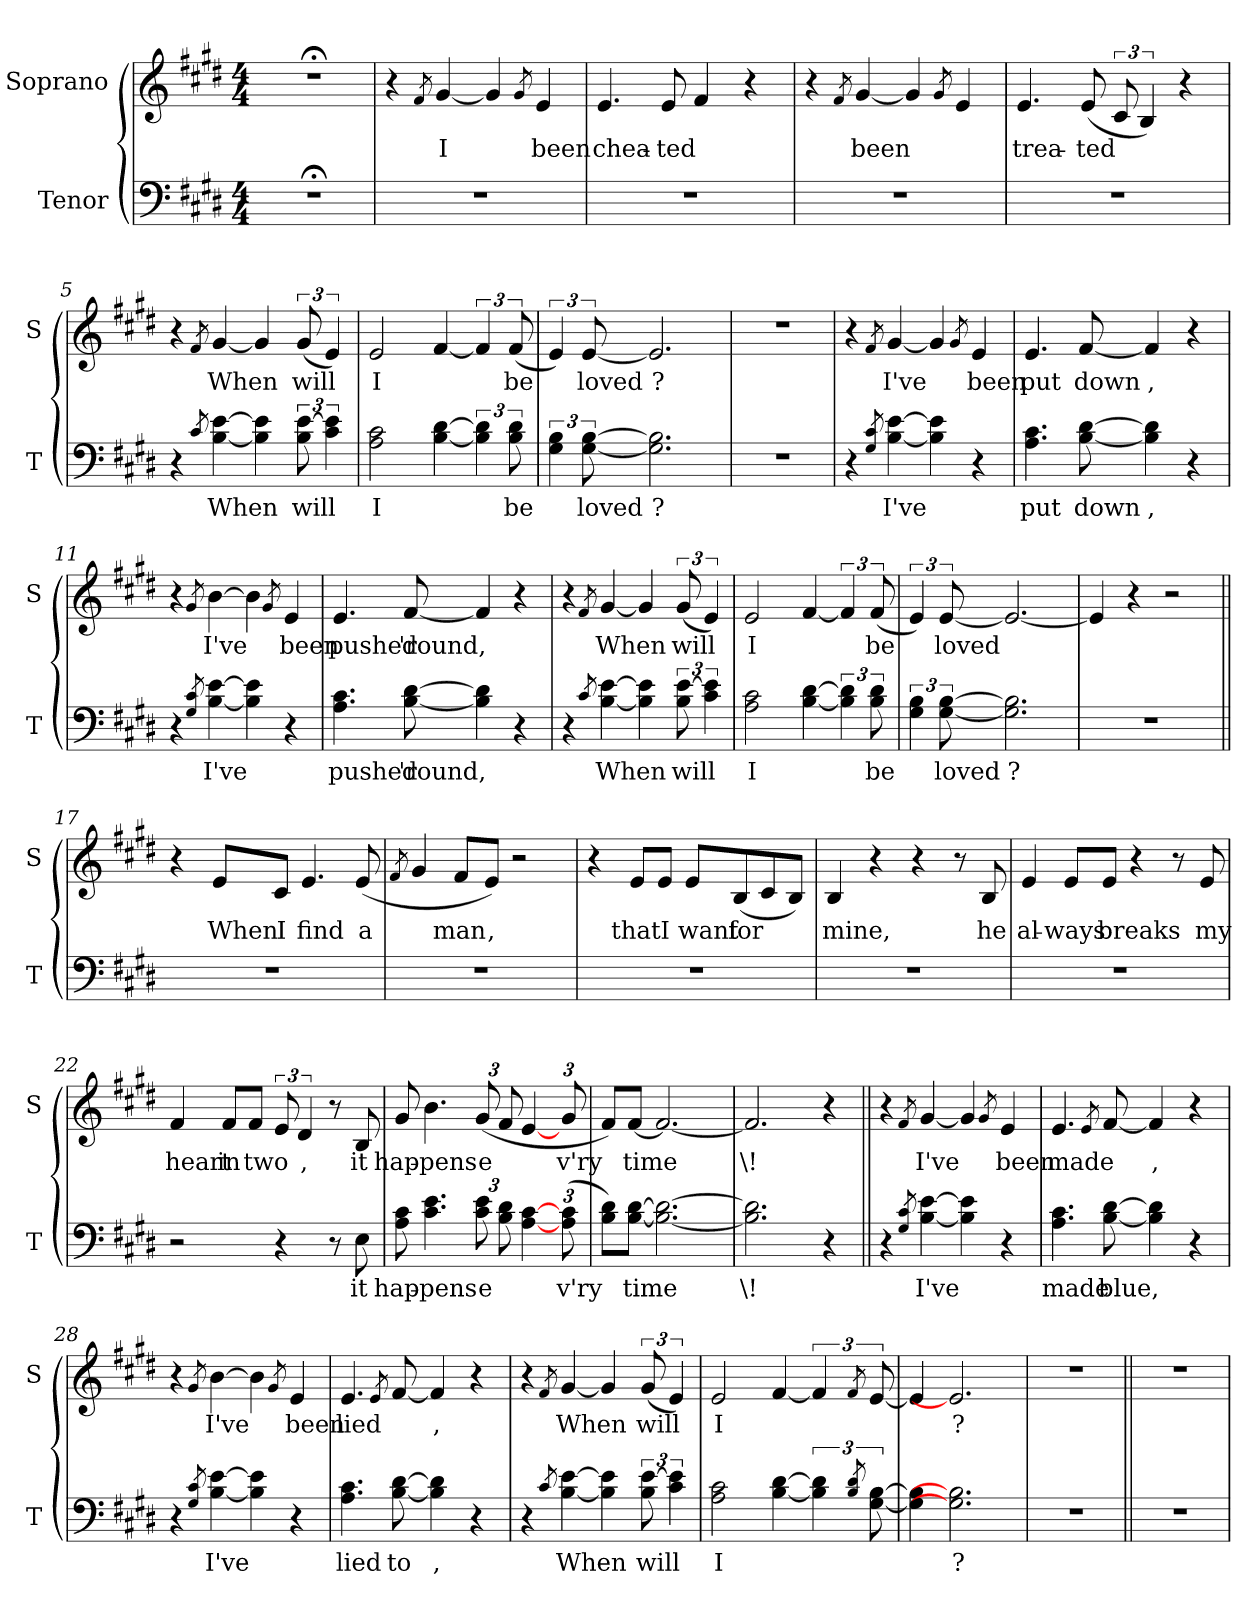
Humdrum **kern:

**kern	**text	**kern	**text
*part2	*part2	*part1	*part1
*staff2	*staff2	*staff1	*staff1
*I"Tenor	*	*I"Soprano	*
*I'T	*	*I'S	*
*clefF4	*	*clefG2	*
*k[f#c#g#d#]	*	*k[f#c#g#d#]	*
*E:	*	*E:	*
*M4/4	*	*M4/4	*
=	=	=	=
1r;<	.	1r;<	.
=1	=1	=1	=1
1r	.	4r	.
.	.	8qf#/	.
!	!	!	!LO:LY:b
.	.	[4g#/	I
.	.	4g#/]	.
.	.	8qg#/	.
!	!	!	!LO:LY:b
.	.	4e/	been
=2	=2	=2	=2
!	!	!	!LO:LY:b
1r	.	4.e/	chea-
!	!	!	!LO:LY:b
.	.	8e/	-ted
.	.	4f#/	.
.	.	4r	.
=3	=3	=3	=3
1r	.	4r	.
.	.	8qf#/	.
!	!	!	!LO:LY:b
.	.	[4g#/	been
.	.	4g#/]	.
.	.	8qg#/	.
.	.	4e/	.
=4	=4	=4	=4
!	!	!	!LO:LY:b
1r	.	4.e/	trea-
!	!	!	!LO:LY:b
.	.	(<8e/	-ted
.	.	12c#/	.
!	!	!	!LO:LY:b
.	.	6B/)	.
.	.	4r	.
!!LO:LB:g=z
=5	=5	=5	=5
4r	.	4r	.
8qc#/	.	8qf#/	.
!	!LO:LY:b	!	!LO:LY:b
[4B\ [4e\	When	[4g#/	When
4B\] 4e\]	.	4g#/]	.
!	!LO:LY:b	!	!LO:LY:b
12B\ [12e\	will	(<12g#/	will
6c#\ 6e\]	.	6e/)	.
=6	=6	=6	=6
!	!LO:LY:b	!	!LO:LY:b
2A\ 2c#\	I	2e/	I
[4B\ [4d#\	.	[4f#/	.
6B\] 6d#\]	.	6f#/]	.
!	!LO:LY:b	!	!LO:LY:b
12B\ 12d#\	be	(<12f#/	be
=7	=7	=7	=7
6G#\ 6B\	.	6e/)	.
!	!LO:LY:b	!	!LO:LY:b
[12G#\ [12B\	loved	[12e/	loved
!	!LO:LY:b	!	!LO:LY:b
2.G#\] 2.B\]	?	2.e/]	?
=8	=8	=8	=8
1r	.	1r	.
=9	=9	=9	=9
4r	.	4r	.
8qG#/ 8qc#/	.	8qf#/	.
!	!LO:LY:b	!	!LO:LY:b
[4B\ [4e\	I've	[4g#/	I've
4B\] 4e\]	.	4g#/]	.
.	.	8qg#/	.
!	!	!	!LO:LY:b
4r	.	4e/	been
=10	=10	=10	=10
!	!LO:LY:b	!	!LO:LY:b
4.A\ 4.c#\	put	4.e/	put
!	!LO:LY:b	!	!LO:LY:b
[8B\ [8d#\	down	[8f#/	down
!	!LO:LY:b	!	!LO:LY:b
4B\] 4d#\]	,	4f#/]	,
4r	.	4r	.
!!LO:LB:g=z
=11	=11	=11	=11
4r	.	4r	.
8qG#/ 8qc#/	.	8qg#/	.
!	!LO:LY:b	!	!LO:LY:b
[4B\ [4e\	I've	[4b\	I've
4B\] 4e\]	.	4b\]	.
.	.	8qg#/	.
!	!	!	!LO:LY:b
4r	.	4e/	been
=12	=12	=12	=12
!	!LO:LY:b	!	!LO:LY:b
4.A\ 4.c#\	pushed	4.e/	pushed
!	!LO:LY:b	!	!LO:LY:b
[8B\ [8d#\	'round	[8f#/	'round
!	!LO:LY:b	!	!LO:LY:b
4B\] 4d#\]	,	4f#/]	,
4r	.	4r	.
=13	=13	=13	=13
4r	.	4r	.
8qc#/	.	8qf#/	.
!	!LO:LY:b	!	!LO:LY:b
[4B\ [4e\	When	[4g#/	When
4B\] 4e\]	.	4g#/]	.
!	!LO:LY:b	!	!LO:LY:b
12B\ [12e\	will	(<12g#/	will
6c#\ 6e\]	.	6e/)	.
=14	=14	=14	=14
!	!LO:LY:b	!	!LO:LY:b
2A\ 2c#\	I	2e/	I
[4B\ [4d#\	.	[4f#/	.
6B\] 6d#\]	.	6f#/]	.
!	!LO:LY:b	!	!LO:LY:b
12B\ 12d#\	be	(<12f#/	be
=15	=15	=15	=15
6G#\ 6B\	.	6e/)	.
!	!LO:LY:b	!	!LO:LY:b
[12G#\ [12B\	loved	[12e/	loved
!	!LO:LY:b	!	!
2.G#\] 2.B\]	?	2.e/_	.
!!LO:LB:g=z
=16	=16	=16	=16
1r	.	4e/]	.
.	.	4r	.
.	.	2r	.
=17||	=17||	=17||	=17||
1r	.	4r	.
!	!	!	!LO:LY:b
.	.	8e/L	When
!	!	!	!LO:LY:b
.	.	8c#/J	I
!	!	!	!LO:LY:b
.	.	4.e/	find
!	!	!	!LO:LY:b
.	.	(<8e/	a
=18	=18	=18	=18
.	.	8qf#/	.
1r	.	4g#/	.
!	!	!	!LO:LY:b
.	.	8f#/L	man
!	!	!	!LO:LY:b
.	.	8e/J)	,
.	.	2r	.
=19	=19	=19	=19
1r	.	4r	.
!	!	!	!LO:LY:b
.	.	8e/L	that
!	!	!	!LO:LY:b
.	.	8e/J	I
!	!	!	!LO:LY:b
.	.	8e/L	want
!	!	!	!LO:LY:b
.	.	(<8B/	for
.	.	8c#/	.
.	.	8B/J)	.
=20	=20	=20	=20
!	!	!	!LO:LY:b
1r	.	4B/	mine,
.	.	4r	.
.	.	4r	.
.	.	8r	.
!	!	!	!LO:LY:b
.	.	8B/	he
!!LO:PB:g=z
=21	=21	=21	=21
!	!	!	!LO:LY:b
1r	.	4e/	al-
!	!	!	!LO:LY:b
.	.	8e/L	-ways
!	!	!	!LO:LY:b
.	.	8e/J	breaks
.	.	4r	.
.	.	8r	.
!	!	!	!LO:LY:b
.	.	8e/	my
=22	=22	=22	=22
!	!	!	!LO:LY:b
2r	.	4f#/	heart
!	!	!	!LO:LY:b
.	.	8f#/L	in
!	!	!	!LO:LY:b
.	.	8f#/J	two
4r	.	12e/	.
!	!	!	!LO:LY:b
.	.	6d#/	,
8r	.	8r	.
!	!LO:LY:b	!	!LO:LY:b
8E\	it	8B/	it
=23	=23	=23	=23
!	!LO:LY:b	!	!LO:LY:b
8A\ 8c#\	hap-	8g#/	hap-
!	!LO:LY:b	!	!LO:LY:b
4.c#\ 4.e\	-pens	4.b\	-pens
*Xbrackettup	*	*	*
!	!LO:LY:b	!	!
*	*	*Xbrackettup	*
!	!	!	!LO:LY:b
(>12c#\ 12e\L	e	(<12g#/L	e
12B\ 12d#\	.	12f#/	.
[4A\ [4c#\	.	[4e/	.
!	!LO:LY:b	!	!LO:LY:b
(>12A\ 12c#\	v'ry	12g#/	v'ry
=24	=24	=24	=24
8B\ 8d#\L)	.	8f#/L)	.
!	!LO:LY:b	!	!LO:LY:b
[8B\ [8d#\J	time	[8f#/J	time
2.B\_ 2.d#\_	.	2.f#/_	.
!!LO:LB:g=z
=25	=25	=25	=25
!	!LO:LY:b	!	!LO:LY:b
2.B\] 2.d#\]	\!	2.f#/]	\!
4r	.	4r	.
=26||	=26||	=26||	=26||
4r	.	4r	.
8qG#/ 8qc#/	.	8qf#/	.
!	!LO:LY:b	!	!LO:LY:b
[4B\ [4e\	I've	[4g#/	I've
4B\] 4e\]	.	4g#/]	.
.	.	8qg#/	.
!	!	!	!LO:LY:b
4r	.	4e/	been
=27	=27	=27	=27
!	!LO:LY:b	!	!LO:LY:b
4.A\ 4.c#\	made	4.e/	made
.	.	8qe/	.
!	!LO:LY:b	!	!
[8B\ [8d#\	blue	[8f#/	.
!	!LO:LY:b	!	!LO:LY:b
4B\] 4d#\]	,	4f#/]	,
4r	.	4r	.
=28	=28	=28	=28
4r	.	4r	.
8qG#/ 8qc#/	.	8qg#/	.
!	!LO:LY:b	!	!LO:LY:b
[4B\ [4e\	I've	[4b\	I've
4B\] 4e\]	.	4b\]	.
.	.	8qg#/	.
!	!	!	!LO:LY:b
4r	.	4e/	been
=29	=29	=29	=29
!	!LO:LY:b	!	!LO:LY:b
4.A\ 4.c#\	lied	4.e/	lied
.	.	8qe/	.
!	!LO:LY:b	!	!
[8B\ [8d#\	to	[8f#/	.
!	!LO:LY:b	!	!LO:LY:b
4B\] 4d#\]	,	4f#/]	,
4r	.	4r	.
!!LO:LB:g=z
=30	=30	=30	=30
4r	.	4r	.
8qc#/	.	8qf#/	.
!	!LO:LY:b	!	!LO:LY:b
[4B\ [4e\	When	[4g#/	When
4B\] 4e\]	.	4g#/]	.
*brackettup	*	*	*
!	!LO:LY:b	!	!
*	*	*brackettup	*
!	!	!	!LO:LY:b
12B\ [12e\	will	(<12g#/	will
6c#\ 6e\]	.	6e/)	.
=31	=31	=31	=31
!	!LO:LY:b	!	!LO:LY:b
2A\ 2c#\	I	2e/	I
[4B\ [4d#\	.	[4f#/	.
6B\] 6d#\]	.	6f#/]	.
8qB/ 8qd#/	.	8qf#/	.
[12G#\ [12B\	.	[12e/	.
=32	=32	=32	=32
4G#\] 4B\]	.	4e/]	.
!	!LO:LY:b	!	!LO:LY:b
2.G#\] 2.B\]	?	2.e/]	?
=33	=33	=33	=33
1r	.	1r	.
=34||	=34||	=34||	=34||
1r	.	1r	.
=	=	=	=
*-	*-	*-	*-
